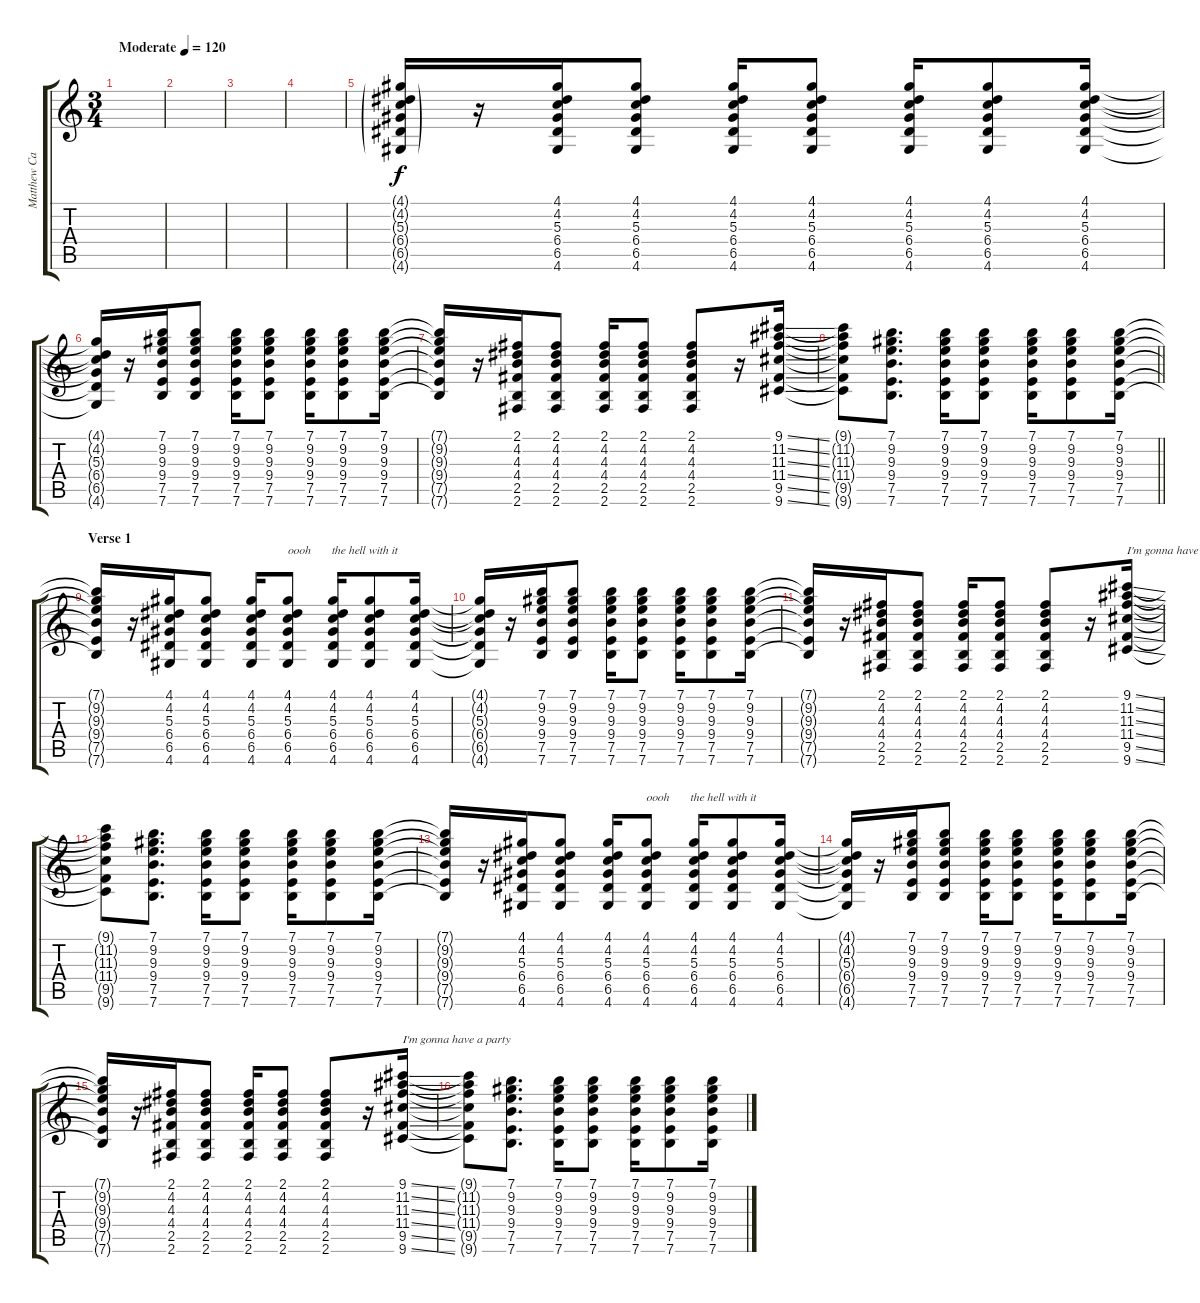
\track ("Matthew Caws" "Matthew Ca") {instrument electricguitarclean}
\staff {score tabs}
\tuning (E4 B3 G3 D3 A2 E2) {hide}
\ts (3 4)
\tempo (120 "Moderate")
\clef g2
\ks c
|
|
|
|
(4.1{g} 4.2{g} 5.3{g} 6.4{g} 6.5{g} 4.6{g}).16 r.16 (4.1 4.2 5.3 6.4 6.5 4.6).16{dy f} (4.1 4.2 5.3 6.4 6.5 4.6).8 (4.1 4.2 5.3 6.4 6.5 4.6).16 (4.1 4.2 5.3 6.4 6.5 4.6).8 (4.1 4.2 5.3 6.4 6.5 4.6).16 (4.1 4.2 5.3 6.4 6.5 4.6).8 (4.1 4.2 5.3 6.4 6.5 4.6).16 |
(4.1{t} 4.2{t} 5.3{t} 6.4{t} 6.5{t} 4.6{t}).16 r.16 (7.1 9.2 9.3 9.4 7.5 7.6).16 (7.1 9.2 9.3 9.4 7.5 7.6).8 (7.1 9.2 9.3 9.4 7.5 7.6).16 (7.1 9.2 9.3 9.4 7.5 7.6).8 (7.1 9.2 9.3 9.4 7.5 7.6).16 (7.1 9.2 9.3 9.4 7.5 7.6).8 (7.1 9.2 9.3 9.4 7.5 7.6).16 |
(7.1{t} 9.2{t} 9.3{t} 9.4{t} 7.5{t} 7.6{t}).16 r.16 (2.1 4.2 4.3 4.4 2.5 2.6).16 (2.1 4.2 4.3 4.4 2.5 2.6).8 (2.1 4.2 4.3 4.4 2.5 2.6).16 (2.1 4.2 4.3 4.4 2.5 2.6).8 (2.1 4.2 4.3 4.4 2.5 2.6).8 r.16 (9.1{ss} 11.2{ss} 11.3{ss} 11.4{ss} 9.5{ss} 9.6{ss}).16 |
\barLineRight lightlight
(9.1{t} 11.2{t} 11.3{t} 11.4{t} 9.5{t} 9.6{t}).8 (7.1 9.2 9.3 9.4 7.5 7.6).8{d} (7.1 9.2 9.3 9.4 7.5 7.6).16 (7.1 9.2 9.3 9.4 7.5 7.6).8 (7.1 9.2 9.3 9.4 7.5 7.6).16 (7.1 9.2 9.3 9.4 7.5 7.6).8 (7.1 9.2 9.3 9.4 7.5 7.6).16 |
\section ("" "Verse 1")
(7.1{t} 9.2{t} 9.3{t} 9.4{t} 7.5{t} 7.6{t}).16 r.16 (4.1 4.2 5.3 6.4 6.5 4.6).16 (4.1 4.2 5.3 6.4 6.5 4.6).8 (4.1 4.2 5.3 6.4 6.5 4.6).16 (4.1 4.2 5.3 6.4 6.5 4.6).8{txt "oooh       the hell with it"} (4.1 4.2 5.3 6.4 6.5 4.6).16 (4.1 4.2 5.3 6.4 6.5 4.6).8 (4.1 4.2 5.3 6.4 6.5 4.6).16 |
(4.1{t} 4.2{t} 5.3{t} 6.4{t} 6.5{t} 4.6{t}).16 r.16 (7.1 9.2 9.3 9.4 7.5 7.6).16 (7.1 9.2 9.3 9.4 7.5 7.6).8 (7.1 9.2 9.3 9.4 7.5 7.6).16 (7.1 9.2 9.3 9.4 7.5 7.6).8 (7.1 9.2 9.3 9.4 7.5 7.6).16 (7.1 9.2 9.3 9.4 7.5 7.6).8 (7.1 9.2 9.3 9.4 7.5 7.6).16 |
(7.1{t} 9.2{t} 9.3{t} 9.4{t} 7.5{t} 7.6{t}).16 r.16 (2.1 4.2 4.3 4.4 2.5 2.6).16 (2.1 4.2 4.3 4.4 2.5 2.6).8 (2.1 4.2 4.3 4.4 2.5 2.6).16 (2.1 4.2 4.3 4.4 2.5 2.6).8 (2.1 4.2 4.3 4.4 2.5 2.6).8 r.16 (9.1{ss} 11.2{ss} 11.3{ss} 11.4{ss} 9.5{ss} 9.6{ss}).16{txt "I'm gonna have a party"} |
(9.1{t} 11.2{t} 11.3{t} 11.4{t} 9.5{t} 9.6{t}).8 (7.1 9.2 9.3 9.4 7.5 7.6).8{d} (7.1 9.2 9.3 9.4 7.5 7.6).16 (7.1 9.2 9.3 9.4 7.5 7.6).8 (7.1 9.2 9.3 9.4 7.5 7.6).16 (7.1 9.2 9.3 9.4 7.5 7.6).8 (7.1 9.2 9.3 9.4 7.5 7.6).16 |
(7.1{t} 9.2{t} 9.3{t} 9.4{t} 7.5{t} 7.6{t}).16 r.16 (4.1 4.2 5.3 6.4 6.5 4.6).16 (4.1 4.2 5.3 6.4 6.5 4.6).8 (4.1 4.2 5.3 6.4 6.5 4.6).16 (4.1 4.2 5.3 6.4 6.5 4.6).8{txt "oooh       the hell with it"} (4.1 4.2 5.3 6.4 6.5 4.6).16 (4.1 4.2 5.3 6.4 6.5 4.6).8 (4.1 4.2 5.3 6.4 6.5 4.6).16 |
(4.1{t} 4.2{t} 5.3{t} 6.4{t} 6.5{t} 4.6{t}).16 r.16 (7.1 9.2 9.3 9.4 7.5 7.6).16 (7.1 9.2 9.3 9.4 7.5 7.6).8 (7.1 9.2 9.3 9.4 7.5 7.6).16 (7.1 9.2 9.3 9.4 7.5 7.6).8 (7.1 9.2 9.3 9.4 7.5 7.6).16 (7.1 9.2 9.3 9.4 7.5 7.6).8 (7.1 9.2 9.3 9.4 7.5 7.6).16 |
(7.1{t} 9.2{t} 9.3{t} 9.4{t} 7.5{t} 7.6{t}).16 r.16 (2.1 4.2 4.3 4.4 2.5 2.6).16 (2.1 4.2 4.3 4.4 2.5 2.6).8 (2.1 4.2 4.3 4.4 2.5 2.6).16 (2.1 4.2 4.3 4.4 2.5 2.6).8 (2.1 4.2 4.3 4.4 2.5 2.6).8 r.16 (9.1{ss} 11.2{ss} 11.3{ss} 11.4{ss} 9.5{ss} 9.6{ss}).16{txt "I'm gonna have a party"} |
(9.1{t} 11.2{t} 11.3{t} 11.4{t} 9.5{t} 9.6{t}).8 (7.1 9.2 9.3 9.4 7.5 7.6).8{d} (7.1 9.2 9.3 9.4 7.5 7.6).16 (7.1 9.2 9.3 9.4 7.5 7.6).8 (7.1 9.2 9.3 9.4 7.5 7.6).16 (7.1 9.2 9.3 9.4 7.5 7.6).8 (7.1 9.2 9.3 9.4 7.5 7.6).16
